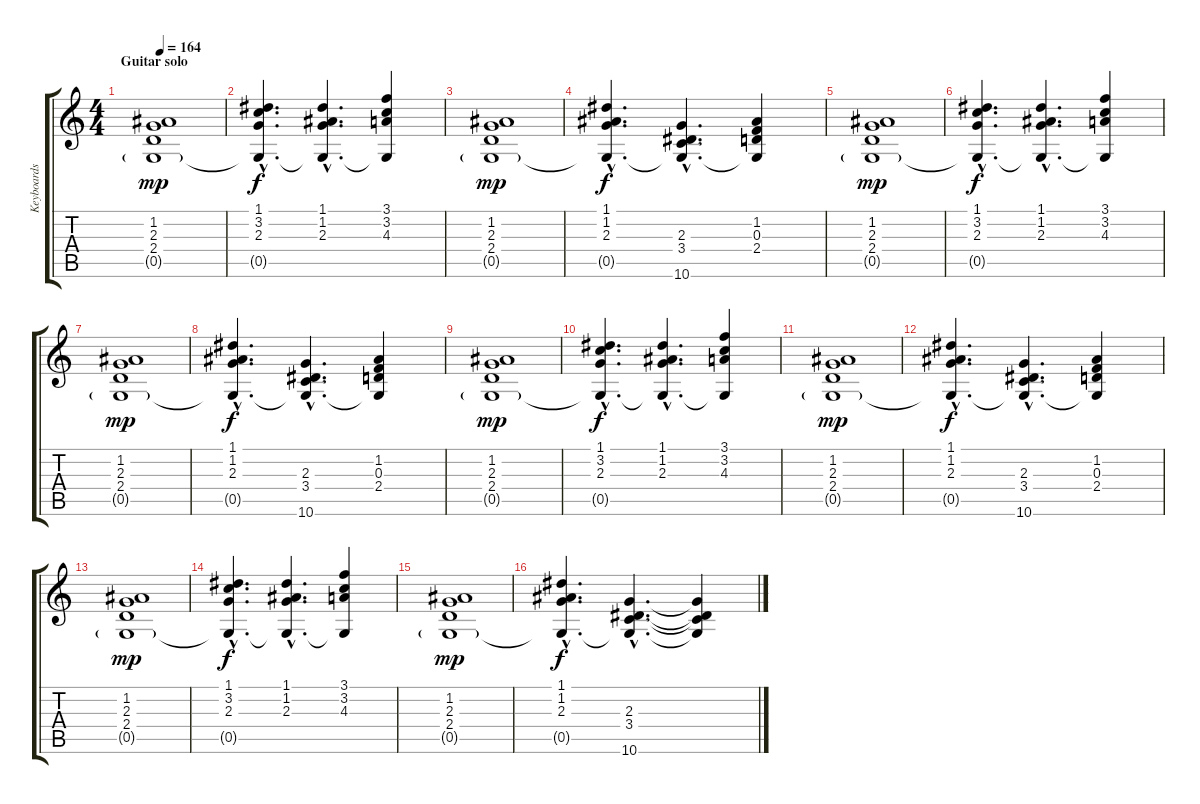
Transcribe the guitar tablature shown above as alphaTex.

\track ("Keyboards" "Keyboards") {instrument stringensemble1}
\staff {score tabs}
\tuning (D5 A4 F4 C4 G3 D3) {hide}
\ts (4 4)
\section ("" "Guitar solo")
\tempo 164
\clef g2
\ks c
(1.2 2.3 2.4 0.5{g}).1{dy mp} |
(1.1{hac} 3.2{hac} 2.3{hac} 0.5{hac t}).4{d dy f} (1.1{hac} 1.2{hac} 2.3{hac} 0.5{hac t}).4{d} (3.1 3.2 4.3 0.5{t}).4 |
(1.2 2.3 2.4 0.5{g}).1{dy mp} |
(1.1{hac} 1.2{hac} 2.3{hac} 0.5{hac t}).4{d dy f} (2.3{hac} 3.4{hac} 0.5{hac t} 10.6{hac}).4{d} (1.2 0.3 2.4 0.5{t}).4 |
(1.2 2.3 2.4 0.5{g}).1{dy mp} |
(1.1{hac} 3.2{hac} 2.3{hac} 0.5{hac t}).4{d dy f} (1.1{hac} 1.2{hac} 2.3{hac} 0.5{hac t}).4{d} (3.1 3.2 4.3 0.5{t}).4 |
(1.2 2.3 2.4 0.5{g}).1{dy mp} |
(1.1{hac} 1.2{hac} 2.3{hac} 0.5{hac t}).4{d dy f} (2.3{hac} 3.4{hac} 0.5{hac t} 10.6{hac}).4{d} (1.2 0.3 2.4 0.5{t}).4 |
(1.2 2.3 2.4 0.5{g}).1{dy mp} |
(1.1{hac} 3.2{hac} 2.3{hac} 0.5{hac t}).4{d dy f} (1.1{hac} 1.2{hac} 2.3{hac} 0.5{hac t}).4{d} (3.1 3.2 4.3 0.5{t}).4 |
(1.2 2.3 2.4 0.5{g}).1{dy mp} |
(1.1{hac} 1.2{hac} 2.3{hac} 0.5{hac t}).4{d dy f} (2.3{hac} 3.4{hac} 0.5{hac t} 10.6{hac}).4{d} (1.2 0.3 2.4 0.5{t}).4 |
(1.2 2.3 2.4 0.5{g}).1{dy mp} |
(1.1{hac} 3.2{hac} 2.3{hac} 0.5{hac t}).4{d dy f} (1.1{hac} 1.2{hac} 2.3{hac} 0.5{hac t}).4{d} (3.1 3.2 4.3 0.5{t}).4 |
(1.2 2.3 2.4 0.5{g}).1{dy mp} |
(1.1{hac} 1.2{hac} 2.3{hac} 0.5{hac t}).4{d dy f} (2.3{hac} 3.4{hac} 0.5{hac t} 10.6{hac}).4{d} (2.3{t} 3.4{t} 0.5{t} 10.6{t}).4
